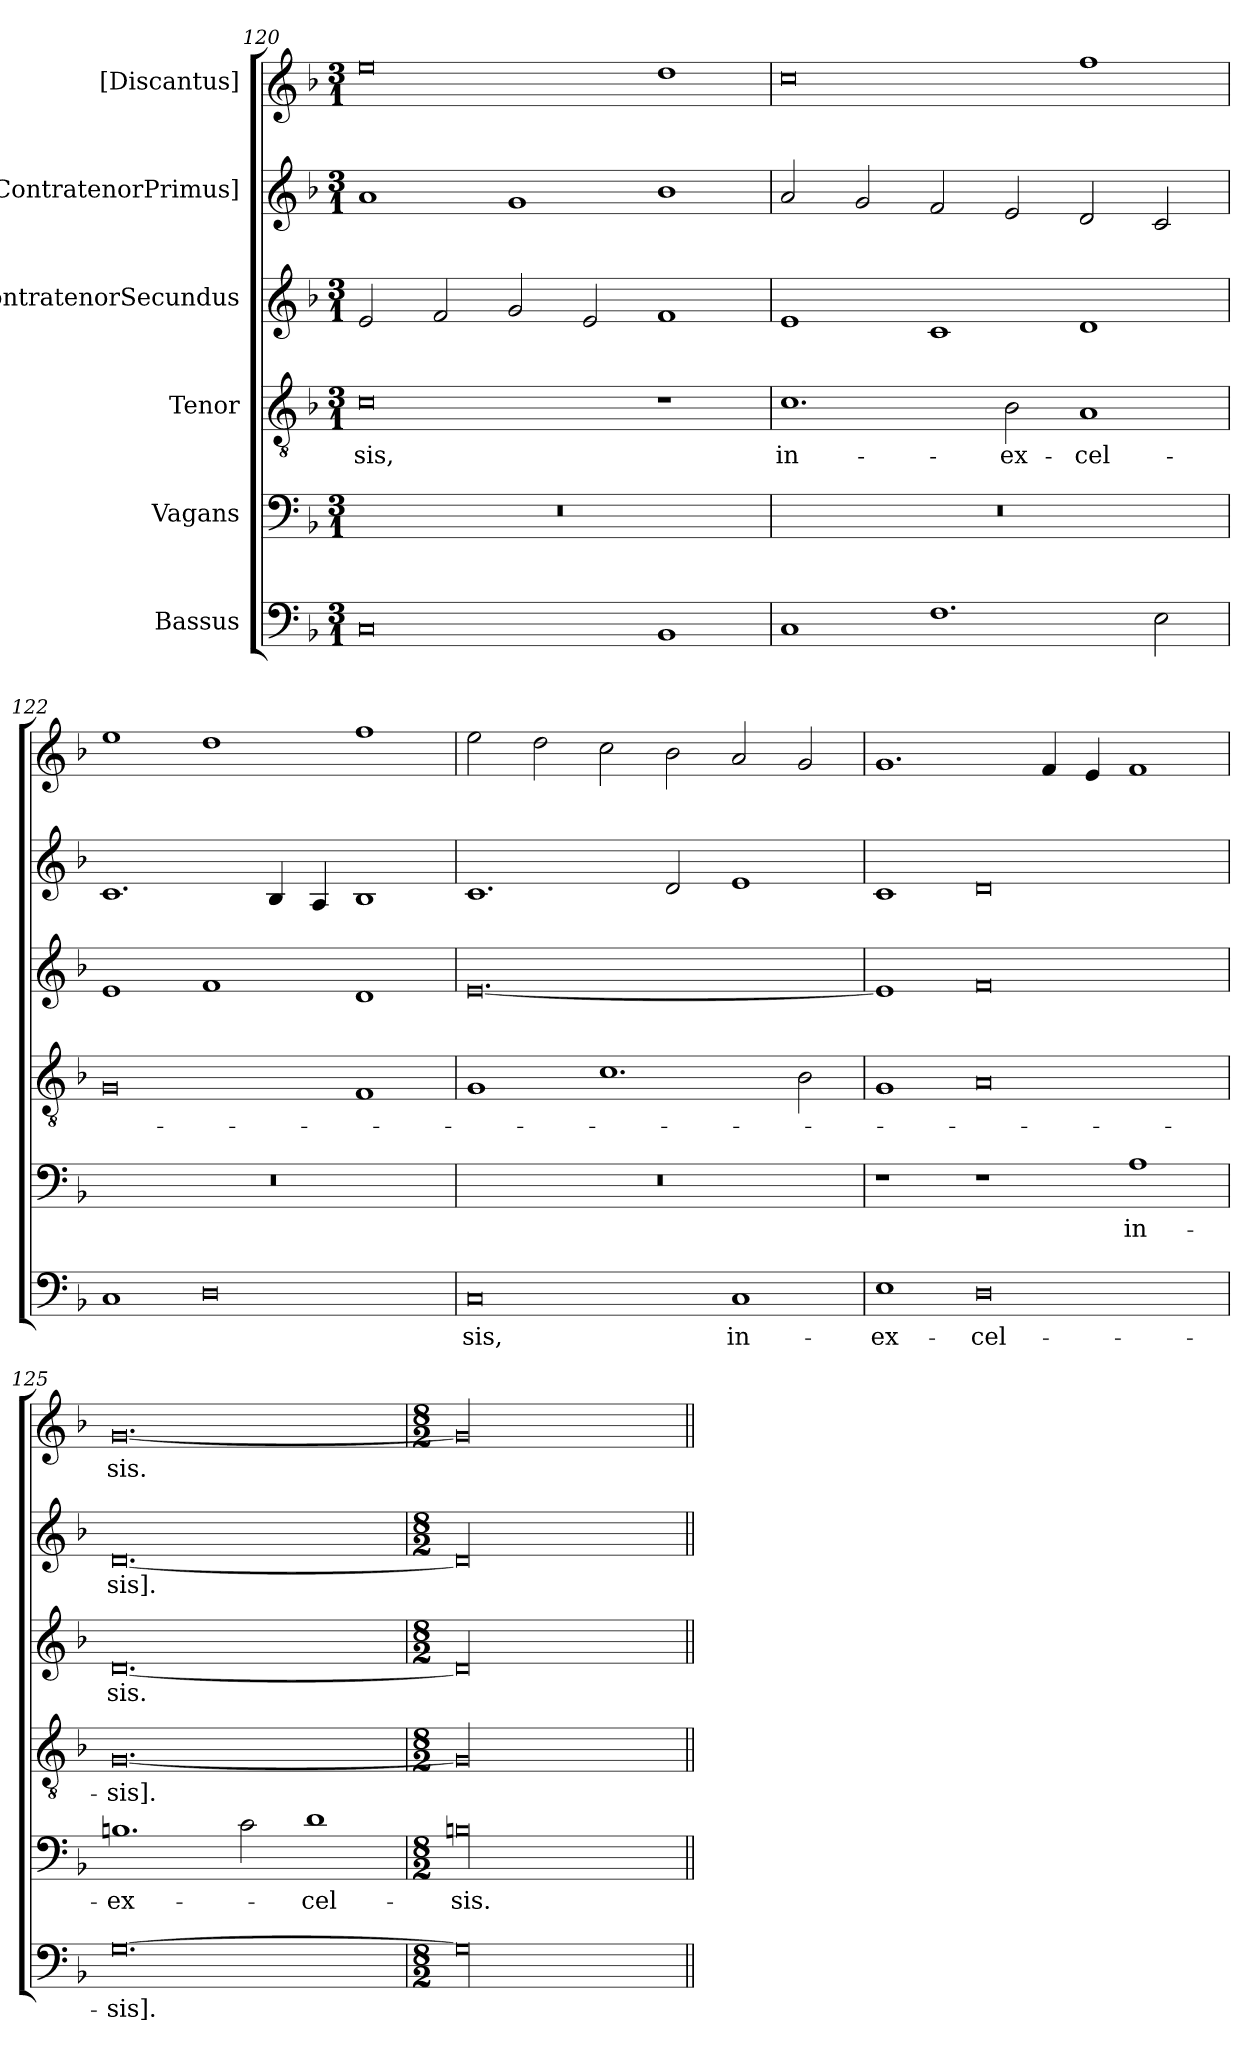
**kern	**text	**kern	**text	**kern	**text	**kern	**text	**kern	**text	**kern	**text
*part6	*part6	*part5	*part5	*part4	*part4	*part3	*part3	*part2	*part2	*part1	*part1
*staff6	*staff6	*staff5	*staff5	*staff4	*staff4	*staff3	*staff3	*staff2	*staff2	*staff1	*staff1
*I"Bassus	*	*I"Vagans	*	*I"Tenor	*	*I"ContratenorSecundus	*	*I"[ContratenorPrimus]	*	*I"[Discantus]	*
*clefF4	*	*clefF4	*	*clefGv2	*	*clefG2	*	*clefG2	*	*clefG2	*
*k[b-]	*	*k[b-]	*	*k[b-]	*	*k[b-]	*	*k[b-]	*	*k[b-]	*
*M3/1	*	*M3/1	*	*M3/1	*	*M3/1	*	*M3/1	*	*M3/1	*
=120	=120	=120	=120	=120	=120	=120	=120	=120	=120	=120	=120
!	!	!LO:N:vis=0	!	!	!	!	!	!	!	!	!
0C/	.	0.r	.	0c\	-sis,	2e/	.	1a/	.	0ee\	.
.	.	.	.	.	.	2f/	.	.	.	.	.
.	.	.	.	.	.	2g/	.	1g/	.	.	.
.	.	.	.	.	.	2e/	.	.	.	.	.
1BB-/	.	.	.	1r	.	1f/	.	1b-\	.	1dd\	.
=121	=121	=121	=121	=121	=121	=121	=121	=121	=121	=121	=121
!	!	!LO:N:vis=0	!	!	!	!	!	!	!	!	!
1C/	.	0.r	.	1.c\	in-	1e/	.	2a/	.	0cc\	.
.	.	.	.	.	.	.	.	2g/	.	.	.
1.F\	.	.	.	.	.	1c/	.	2f/	.	.	.
.	.	.	.	2B-\	ex-	.	.	2e/	.	.	.
.	.	.	.	1A/	-cel-	1d/	.	2d/	.	1ff\	.
2E\	.	.	.	.	.	.	.	2c/	.	.	.
=122	=122	=122	=122	=122	=122	=122	=122	=122	=122	=122	=122
!	!	!LO:N:vis=0	!	!	!	!	!	!	!	!	!
1C/	.	0.r	.	0G/	.	1e/	.	1.c/	.	1ee\	.
0D\	.	.	.	.	.	1f/	.	.	.	1dd\	.
.	.	.	.	.	.	.	.	4B-/	.	.	.
.	.	.	.	.	.	.	.	4A/	.	.	.
.	.	.	.	1F/	.	1d/	.	1B-/	.	1ff\	.
=123	=123	=123	=123	=123	=123	=123	=123	=123	=123	=123	=123
!	!	!LO:N:vis=0	!	!	!	!	!	!	!	!	!
0C/	-sis,	0.r	.	1G/	.	[0.e/	.	1.c/	.	2ee\	.
.	.	.	.	.	.	.	.	.	.	2dd\	.
.	.	.	.	1.c\	.	.	.	.	.	2cc\	.
.	.	.	.	.	.	.	.	2d/	.	2b-\	.
1C/	in-	.	.	.	.	.	.	1e/	.	2a/	.
.	.	.	.	2B-\	.	.	.	.	.	2g/	.
=124	=124	=124	=124	=124	=124	=124	=124	=124	=124	=124	=124
1E\	ex-	1r	.	1G/	.	1e/]	.	1c/	.	1.g/	.
0D\	-cel-	1r	.	0A/	.	0f/	.	0d/	.	.	.
.	.	.	.	.	.	.	.	.	.	4f/	.
.	.	.	.	.	.	.	.	.	.	4e/	.
.	.	1A\	in-	.	.	.	.	.	.	1f/	.
=125	=125	=125	=125	=125	=125	=125	=125	=125	=125	=125	=125
[0.G\	-sis].	1.Bn\	ex-	[0.G/	-sis].	[0.d/	-sis.	[0.d/	-sis].	[0.g/	-sis.
.	.	2c\	.	.	.	.	.	.	.	.	.
.	.	1d\	-cel-	.	.	.	.	.	.	.	.
=126	=126	=126	=126	=126	=126	=126	=126	=126	=126	=126	=126
*M8/2	*	*M8/2	*	*M8/2	*	*M8/2	*	*M8/2	*	*M8/2	*
00G\]	.	00Bn\	-sis.	00G/]	.	00d/]	.	00d/]	.	00g/]	.
=||	=||	=||	=||	=||	=||	=||	=||	=||	=||	=||	=||
*-	*-	*-	*-	*-	*-	*-	*-	*-	*-	*-	*-
